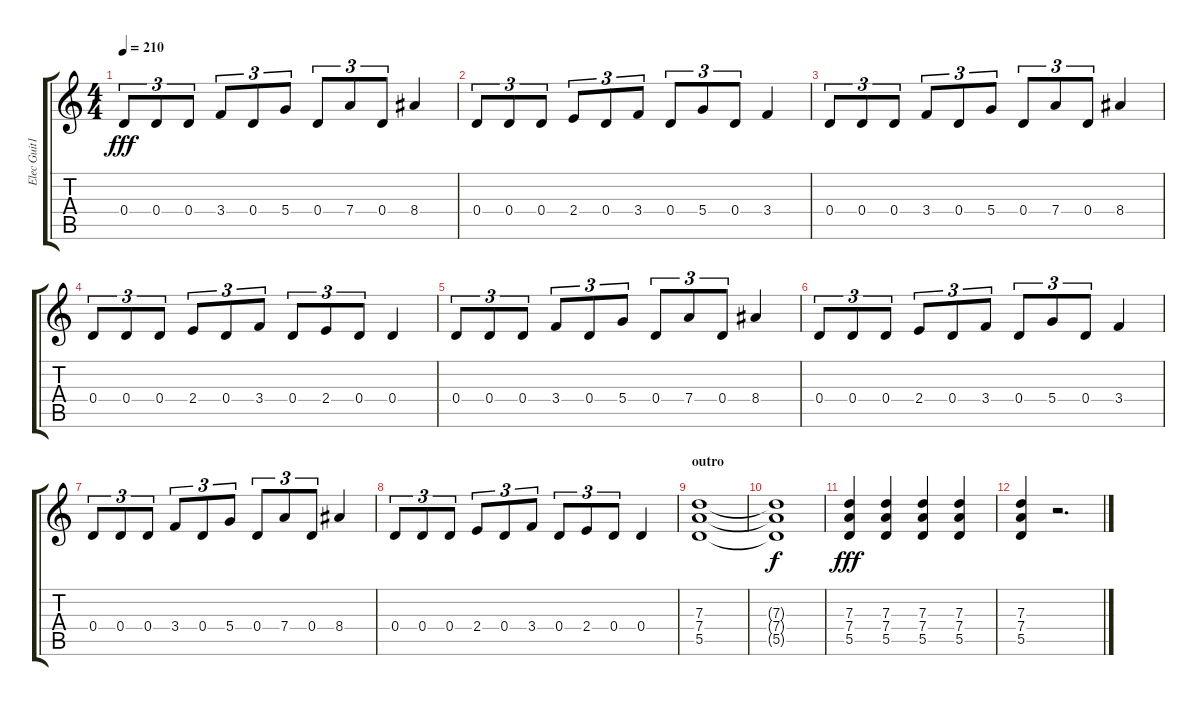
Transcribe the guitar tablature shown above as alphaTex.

\track ("Elec Guit1" "Elec Guit1") {instrument overdrivenguitar}
\staff {score tabs}
\tuning (E4 B3 G3 D3 A2 E2) {hide}
\ts (4 4)
\tempo 210
\clef g2
\ks c
0.4.8{tu (3 2) dy fff} 0.4.8{tu (3 2)} 0.4.8{tu (3 2)} 3.4.8{tu (3 2)} 0.4.8{tu (3 2)} 5.4.8{tu (3 2)} 0.4.8{tu (3 2)} 7.4.8{tu (3 2)} 0.4.8{tu (3 2)} 8.4.4 |
0.4.8{tu (3 2)} 0.4.8{tu (3 2)} 0.4.8{tu (3 2)} 2.4.8{tu (3 2)} 0.4.8{tu (3 2)} 3.4.8{tu (3 2)} 0.4.8{tu (3 2)} 5.4.8{tu (3 2)} 0.4.8{tu (3 2)} 3.4.4 |
0.4.8{tu (3 2)} 0.4.8{tu (3 2)} 0.4.8{tu (3 2)} 3.4.8{tu (3 2)} 0.4.8{tu (3 2)} 5.4.8{tu (3 2)} 0.4.8{tu (3 2)} 7.4.8{tu (3 2)} 0.4.8{tu (3 2)} 8.4.4 |
0.4.8{tu (3 2)} 0.4.8{tu (3 2)} 0.4.8{tu (3 2)} 2.4.8{tu (3 2)} 0.4.8{tu (3 2)} 3.4.8{tu (3 2)} 0.4.8{tu (3 2)} 2.4.8{tu (3 2)} 0.4.8{tu (3 2)} 0.4.4 |
0.4.8{tu (3 2)} 0.4.8{tu (3 2)} 0.4.8{tu (3 2)} 3.4.8{tu (3 2)} 0.4.8{tu (3 2)} 5.4.8{tu (3 2)} 0.4.8{tu (3 2)} 7.4.8{tu (3 2)} 0.4.8{tu (3 2)} 8.4.4 |
0.4.8{tu (3 2)} 0.4.8{tu (3 2)} 0.4.8{tu (3 2)} 2.4.8{tu (3 2)} 0.4.8{tu (3 2)} 3.4.8{tu (3 2)} 0.4.8{tu (3 2)} 5.4.8{tu (3 2)} 0.4.8{tu (3 2)} 3.4.4 |
0.4.8{tu (3 2)} 0.4.8{tu (3 2)} 0.4.8{tu (3 2)} 3.4.8{tu (3 2)} 0.4.8{tu (3 2)} 5.4.8{tu (3 2)} 0.4.8{tu (3 2)} 7.4.8{tu (3 2)} 0.4.8{tu (3 2)} 8.4.4 |
0.4.8{tu (3 2)} 0.4.8{tu (3 2)} 0.4.8{tu (3 2)} 2.4.8{tu (3 2)} 0.4.8{tu (3 2)} 3.4.8{tu (3 2)} 0.4.8{tu (3 2)} 2.4.8{tu (3 2)} 0.4.8{tu (3 2)} 0.4.4 |
\section ("" "outro")
(7.3 7.4 5.5).1 |
(7.3{t} 7.4{t} 5.5{t}).1{dy f} |
(7.3 7.4 5.5).4{dy fff} (7.3 7.4 5.5).4 (7.3 7.4 5.5).4 (7.3 7.4 5.5).4 |
(7.3 7.4 5.5).4 r.2{d}
